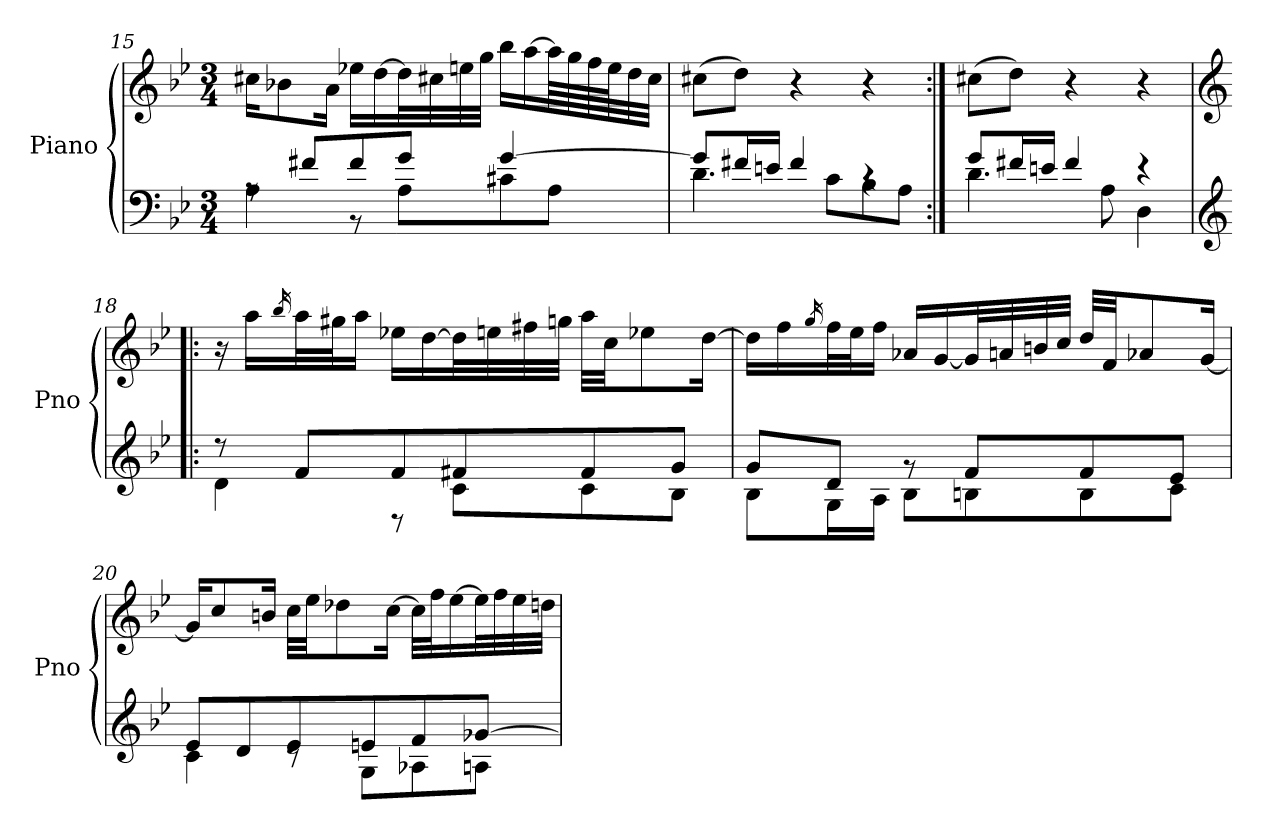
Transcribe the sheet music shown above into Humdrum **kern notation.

**kern	**kern
*part1	*part1
*staff2	*staff1
*I"Piano	*
*I'Pno	*
!!LO:LB:g=z
*clefF4	*clefG2
*k[b-e-]	*k[b-e-]
*M3/4	*M3/4
=15	=15
*^	*
8rA	4A\	16cc#X\KL
.	.	8b-X\
8f#X/L	.	.
.	.	16a\Jk
8f#/	8r	16ee-X\LL
.	.	[16dd\
8g/J	8A\L	32dd\L]
.	.	32cc#X\
.	.	32een\
.	.	32gg\JJJ
[4g/	8c#X\	16bb-\LL
.	.	[16aa\
.	8A\J	64aa\LL]
.	.	64gg\
.	.	64ff\
.	.	64ee\J
.	.	32dd\
.	.	32cc#\JJJ
=16	=16	=16
8g/L]	4.d\	(>8cc#X\L
16f#X/L	.	8dd\J)
16en/JJ	.	.
4f#/	.	4r
.	8c\L	.
4rc	8B-\	4r
.	8A\J	.
=17:|!	=17:|!	=17:|!
8g/L	4.d\	(>8cc#X\L
16f#X/L	.	8dd\J)
16en/JJ	.	.
4f#/	.	4r
.	8A\	.
4r	4D\	4r
!!LO:LB:g=z
=18!|:	=18!|:	=18!|:
*clefG2	*	*clefG2
8r	4d\	16r
.	.	16aa\LL
.	.	16qbb-/
8f/L	.	32aa\L
.	.	32gg#X\J
.	.	16aa\JJ
8f/	8rD	16ee-X\LL
.	.	[16dd\
8f#X/	8c\L	32dd\L]
.	.	32een\
.	.	32ff#X\
.	.	32ggn\JJJ
8f#/	8c\	32aa\LLL
.	.	32cc\JJ
.	.	8ee-X\
8g/J	8B-\J	.
.	.	[16dd\Jk
=19	=19	=19
8g/L	8B-\L	16dd\LL]
.	.	16ff\
.	.	16qgg/
8d/J	16G\L	32ff\L
.	.	32ee-\J
.	16A\JJ	16ff\JJ
8rg	8B-\L	16a-X/LL
.	.	[16g/
8f/L	8Bn\	32g/L]
.	.	32an/
.	.	32bn/
.	.	32cc/JJJ
8f/	8B\	32dd/LLL
.	.	32f/JJ
.	.	8a-X/
8e-/J	8c\J	.
.	.	[16g/Jk
!!LO:LB:g=z
=20	=20	=20
8e-/L	4c\	16g/KL]
.	.	8cc/
8d/	.	.
.	.	16bn/Jk
8e-/	8rc	32cc\LLL
.	.	32ee-\JJ
.	.	8dd-X\
8en/	8G\L	.
.	.	[16cc\Jk
8f/	8A-X\	32cc\LLL]
.	.	32ff\J
.	.	[16ee-\
[8g-X/J	8An\J	32ee-\L]
.	.	32ff\
.	.	32ee-\
.	.	32ddn\JJJ
*v	*v	*
=	=
*-	*-
